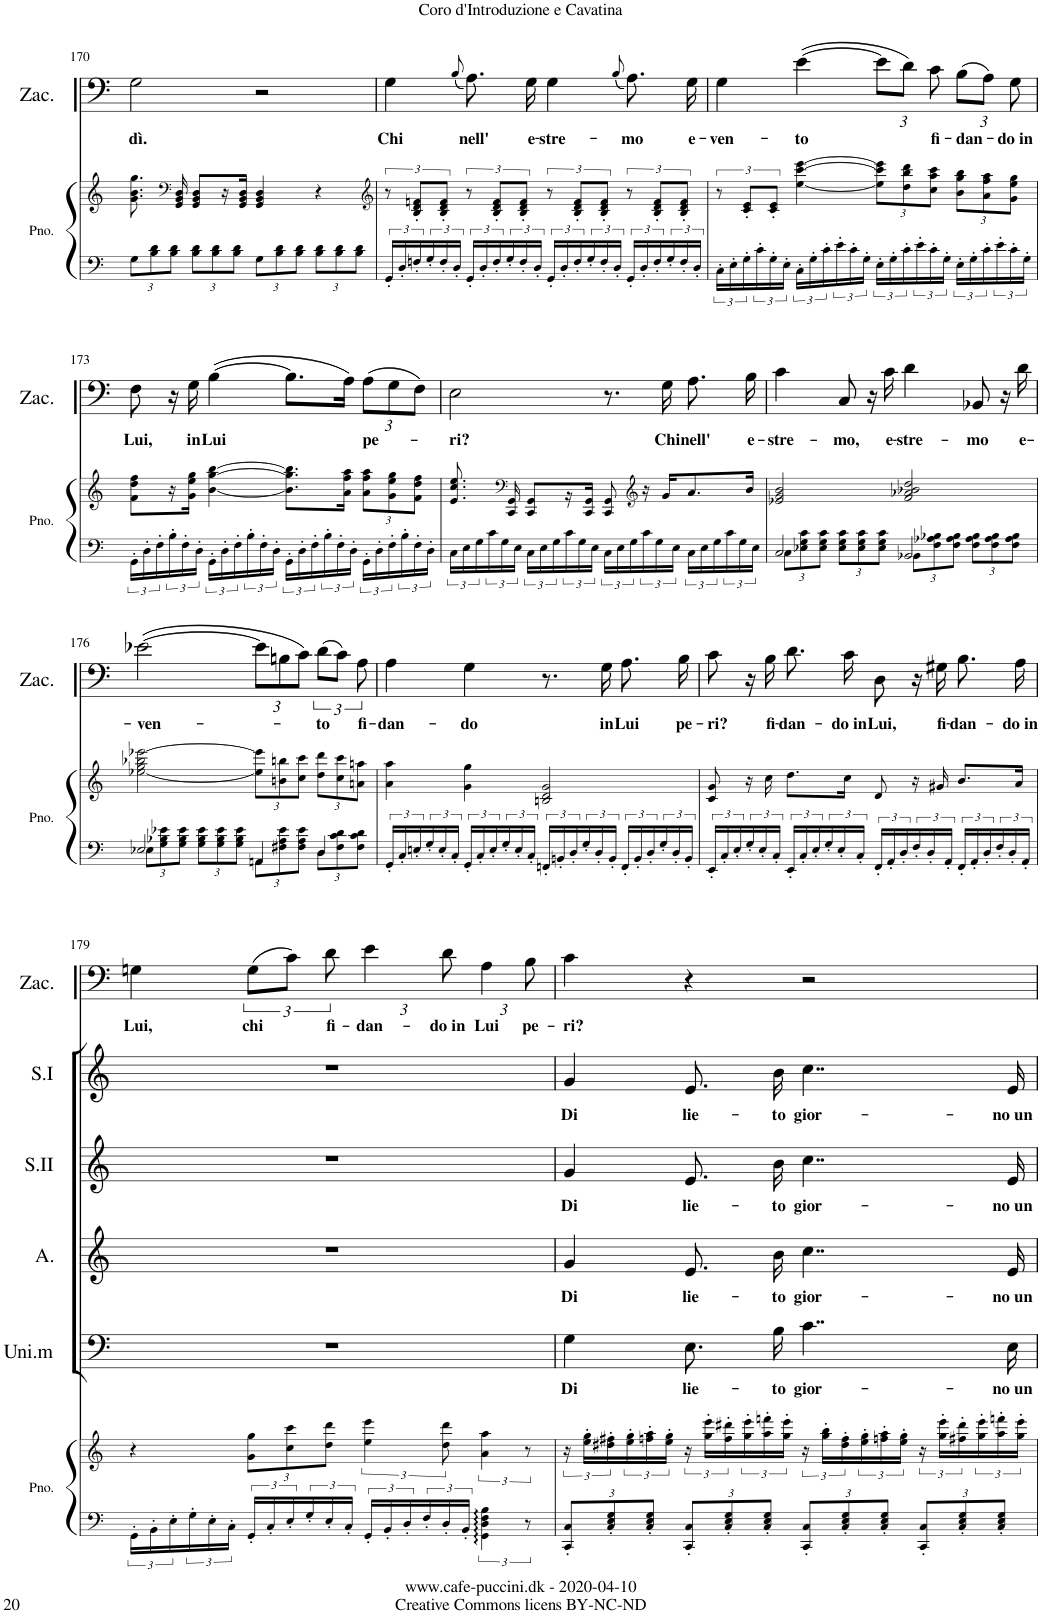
**kern	**kern	**kern	**text	**kern	**text	**kern	**text	**kern	**text	**kern	**text
*part6	*part6	*part5	*part5	*part4	*part4	*part3	*part3	*part2	*part2	*part1	*part1
*staff7	*staff6	*staff5	*staff5	*staff4	*staff4	*staff3	*staff3	*staff2	*staff2	*staff1	*staff1
*I"Piano	*	*I"Unison male	*	*I"Alto	*	*I"Soprano II	*	*I"Soprano I	*	*I"Zaccaria	*
*I'Pno.	*	*I'Uni.m	*	*I'A.	*	*I'S.II	*	*I'S.I	*	*I'Zac.	*
!!LO:PB:g=z
*clefF4	*clefG2	*clefF4	*	*clefG2	*	*clefG2	*	*clefG2	*	*clefF4	*
*k[]	*k[]	*k[]	*	*k[]	*	*k[]	*	*k[]	*	*k[]	*
*M4/4	*M4/4	*M4/4	*	*M4/4	*	*M4/4	*	*M4/4	*	*M4/4	*
*met(c)	*met(c)	*met(c)	*	*met(c)	*	*met(c)	*	*met(c)	*	*met(c)	*
*Xbrackettup	*	*	*	*	*	*	*	*	*	*	*
=170	=170	=170	=170	=170	=170	=170	=170	=170	=170	=170	=170
!	!	!	!	!	!	!	!	!	!	!	!LO:LY:b
12G\L	8.g\ 8.b\ 8.gg\	1r	.	1r	.	1r	.	1r	.	2G\	dì.
12B\ 12d\	.	.	.	.	.	.	.	.	.	.	.
12B\ 12d\J	.	.	.	.	.	.	.	.	.	.	.
*	*clefF4	*	*	*	*	*	*	*	*	*	*
.	16GG/ 16BB/ 16D/	.	.	.	.	.	.	.	.	.	.
12B\ 12d\L	8GG/ 8BB/ 8D/L	.	.	.	.	.	.	.	.	.	.
12B\ 12d\	.	.	.	.	.	.	.	.	.	.	.
.	16r	.	.	.	.	.	.	.	.	.	.
12B\ 12d\J	.	.	.	.	.	.	.	.	.	.	.
.	16GG/ 16BB/ 16D/JJ	.	.	.	.	.	.	.	.	.	.
12G\L	4GG/ 4BB/ 4D/	.	.	.	.	.	.	.	.	2r	.
12B\ 12d\	.	.	.	.	.	.	.	.	.	.	.
12B\ 12d\J	.	.	.	.	.	.	.	.	.	.	.
12B\ 12d\L	4r	.	.	.	.	.	.	.	.	.	.
12B\ 12d\	.	.	.	.	.	.	.	.	.	.	.
12B\ 12d\J	.	.	.	.	.	.	.	.	.	.	.
=171	=171	=171	=171	=171	=171	=171	=171	=171	=171	=171	=171
*	*clefG2	*	*	*	*	*	*	*	*	*	*
*brackettup	*	*	*	*	*	*	*	*	*	*	*
!	!	!	!	!	!	!	!	!	!	!	!LO:LY:b
24GG'/LL	12r	1r	.	1r	.	1r	.	1r	.	4G\	Chi
24D'/	.	.	.	.	.	.	.	.	.	.	.
24Fn'/	12B/' 12d/' 12fn/'L	.	.	.	.	.	.	.	.	.	.
24G'/	.	.	.	.	.	.	.	.	.	.	.
24F'/	12B/' 12d/' 12f/'J	.	.	.	.	.	.	.	.	.	.
24D'/JJ	.	.	.	.	.	.	.	.	.	.	.
.	.	.	.	.	.	.	.	.	.	(<8qB/	.
!	!	!	!	!	!	!	!	!	!	!	!LO:LY:b
24GG'/LL	12r	.	.	.	.	.	.	.	.	8.A\)	nell'
24D'/	.	.	.	.	.	.	.	.	.	.	.
24F'/	12B/' 12d/' 12f/'L	.	.	.	.	.	.	.	.	.	.
24G'/	.	.	.	.	.	.	.	.	.	.	.
24F'/	12B/' 12d/' 12f/'J	.	.	.	.	.	.	.	.	.	.
!	!	!	!	!	!	!	!	!	!	!	!LO:LY:b
.	.	.	.	.	.	.	.	.	.	16G\	e-
24D'/JJ	.	.	.	.	.	.	.	.	.	.	.
!	!	!	!	!	!	!	!	!	!	!	!LO:LY:b
24GG'/LL	12r	.	.	.	.	.	.	.	.	4G\	-stre-
24D'/	.	.	.	.	.	.	.	.	.	.	.
24F'/	12B/' 12d/' 12f/'L	.	.	.	.	.	.	.	.	.	.
24G'/	.	.	.	.	.	.	.	.	.	.	.
24F'/	12B/' 12d/' 12f/'J	.	.	.	.	.	.	.	.	.	.
24D'/JJ	.	.	.	.	.	.	.	.	.	.	.
.	.	.	.	.	.	.	.	.	.	(<8qB/	.
!	!	!	!	!	!	!	!	!	!	!	!LO:LY:b
24GG'/LL	12r	.	.	.	.	.	.	.	.	8.A\)	-mo
24D'/	.	.	.	.	.	.	.	.	.	.	.
24F'/	12B/' 12d/' 12f/'L	.	.	.	.	.	.	.	.	.	.
24G'/	.	.	.	.	.	.	.	.	.	.	.
24F'/	12B/' 12d/' 12f/'J	.	.	.	.	.	.	.	.	.	.
!	!	!	!	!	!	!	!	!	!	!	!LO:LY:b
.	.	.	.	.	.	.	.	.	.	16G\	e-
24D'/JJ	.	.	.	.	.	.	.	.	.	.	.
=172	=172	=172	=172	=172	=172	=172	=172	=172	=172	=172	=172
!	!	!	!	!	!	!	!	!	!	!	!LO:LY:b
24C'\LL	12r	1r	.	1r	.	1r	.	1r	.	4G\	-ven-
24E'\	.	.	.	.	.	.	.	.	.	.	.
24G'\	12c/' 12e/'L	.	.	.	.	.	.	.	.	.	.
24c'\	.	.	.	.	.	.	.	.	.	.	.
24G'\	12c/' 12e/'J	.	.	.	.	.	.	.	.	.	.
24E'\JJ	.	.	.	.	.	.	.	.	.	.	.
!	!	!	!	!	!	!	!	!	!	!	!LO:LY:b
24C'\LL	[4ee\ [4ccc\ [4eee\	.	.	.	.	.	.	.	.	(>[4e\	-to
24G'\	.	.	.	.	.	.	.	.	.	.	.
24c'\	.	.	.	.	.	.	.	.	.	.	.
24e'\	.	.	.	.	.	.	.	.	.	.	.
24c'\	.	.	.	.	.	.	.	.	.	.	.
24G'\JJ	.	.	.	.	.	.	.	.	.	.	.
*	*Xbrackettup	*	*	*	*	*	*	*	*	*Xbrackettup	*
24E'\LL	12ee\] 12ccc\] 12eee\]L	.	.	.	.	.	.	.	.	12e\L]	.
24G'\	.	.	.	.	.	.	.	.	.	.	.
24c'\	12dd\ 12bb\ 12ddd\	.	.	.	.	.	.	.	.	12d\J)	.
24e'\	.	.	.	.	.	.	.	.	.	.	.
!	!	!	!	!	!	!	!	!	!	!	!LO:LY:b
24c'\	12cc\ 12aa\ 12ccc\J	.	.	.	.	.	.	.	.	12c\	fi-
24G'\JJ	.	.	.	.	.	.	.	.	.	.	.
!	!	!	!	!	!	!	!	!	!	!	!LO:LY:b
24E'\LL	12b\ 12gg\ 12bb\L	.	.	.	.	.	.	.	.	(>12B\L	-dan-
24G'\	.	.	.	.	.	.	.	.	.	.	.
24c'\	12a\ 12ff\ 12aa\	.	.	.	.	.	.	.	.	12A\J)	.
24e'\	.	.	.	.	.	.	.	.	.	.	.
!	!	!	!	!	!	!	!	!	!	!	!LO:LY:b
24c'\	12g\ 12ee\ 12gg\J	.	.	.	.	.	.	.	.	12G\	do in
24G'\JJ	.	.	.	.	.	.	.	.	.	.	.
!!LO:LB:g=z
=173	=173	=173	=173	=173	=173	=173	=173	=173	=173	=173	=173
!	!	!	!	!	!	!	!	!	!	!	!LO:LY:b
24GG'\LL	8f\ 8dd\ 8ff\L	1r	.	1r	.	1r	.	1r	.	8F\	Lui,
24D'\	.	.	.	.	.	.	.	.	.	.	.
24F'\	.	.	.	.	.	.	.	.	.	.	.
24B'\	16r	.	.	.	.	.	.	.	.	16r	.
24F'\	.	.	.	.	.	.	.	.	.	.	.
!	!	!	!	!	!	!	!	!	!	!	!LO:LY:b
.	16g\ 16ee\ 16gg\JJ	.	.	.	.	.	.	.	.	16G\	in
24D'\JJ	.	.	.	.	.	.	.	.	.	.	.
!	!	!	!	!	!	!	!	!	!	!	!LO:LY:b
24GG'\LL	[4b\ [4gg\ [4bb\	.	.	.	.	.	.	.	.	(>[4B\	Lui
24D'\	.	.	.	.	.	.	.	.	.	.	.
24F'\	.	.	.	.	.	.	.	.	.	.	.
24B'\	.	.	.	.	.	.	.	.	.	.	.
24F'\	.	.	.	.	.	.	.	.	.	.	.
24D'\JJ	.	.	.	.	.	.	.	.	.	.	.
24GG'\LL	8.b\] 8.gg\] 8.bb\]L	.	.	.	.	.	.	.	.	8.B\L]	.
24D'\	.	.	.	.	.	.	.	.	.	.	.
24F'\	.	.	.	.	.	.	.	.	.	.	.
24B'\	.	.	.	.	.	.	.	.	.	.	.
24F'\	.	.	.	.	.	.	.	.	.	.	.
.	16a\ 16ff\ 16aa\Jk	.	.	.	.	.	.	.	.	16A\Jk)	.
24D'\JJ	.	.	.	.	.	.	.	.	.	.	.
!	!	!	!	!	!	!	!	!	!	!	!LO:LY:b
24GG'\LL	12a\ 12ff\ 12aa\L	.	.	.	.	.	.	.	.	(>12A\L	pe-
24D'\	.	.	.	.	.	.	.	.	.	.	.
24F'\	12g\ 12ee\ 12gg\	.	.	.	.	.	.	.	.	12G\	.
24B'\	.	.	.	.	.	.	.	.	.	.	.
24F'\	12f\ 12dd\ 12ff\J	.	.	.	.	.	.	.	.	12F\J)	.
24D'\JJ	.	.	.	.	.	.	.	.	.	.	.
=174	=174	=174	=174	=174	=174	=174	=174	=174	=174	=174	=174
!	!	!	!	!	!	!	!	!	!	!	!LO:LY:b
24C\LL	8.e/ 8.cc/ 8.ee/	1r	.	1r	.	1r	.	1r	.	2E\	-ri?
24E\	.	.	.	.	.	.	.	.	.	.	.
24G\	.	.	.	.	.	.	.	.	.	.	.
24c\	.	.	.	.	.	.	.	.	.	.	.
24G\	.	.	.	.	.	.	.	.	.	.	.
*	*clefF4	*	*	*	*	*	*	*	*	*	*
.	16CC/ 16GG/	.	.	.	.	.	.	.	.	.	.
24E\JJ	.	.	.	.	.	.	.	.	.	.	.
24C\LL	8CC/ 8GG/L	.	.	.	.	.	.	.	.	.	.
24E\	.	.	.	.	.	.	.	.	.	.	.
24G\	.	.	.	.	.	.	.	.	.	.	.
24c\	16r	.	.	.	.	.	.	.	.	.	.
24G\	.	.	.	.	.	.	.	.	.	.	.
.	16CC/ 16GG/JJ	.	.	.	.	.	.	.	.	.	.
24E\JJ	.	.	.	.	.	.	.	.	.	.	.
24C\LL	8CC/ 8GG/	.	.	.	.	.	.	.	.	8.r	.
24E\	.	.	.	.	.	.	.	.	.	.	.
24G\	.	.	.	.	.	.	.	.	.	.	.
*	*clefG2	*	*	*	*	*	*	*	*	*	*
24c\	16r	.	.	.	.	.	.	.	.	.	.
24G\	.	.	.	.	.	.	.	.	.	.	.
!	!	!	!	!	!	!	!	!	!	!	!LO:LY:b
.	16g/KL	.	.	.	.	.	.	.	.	16G\	Chi
24E\JJ	.	.	.	.	.	.	.	.	.	.	.
!	!	!	!	!	!	!	!	!	!	!	!LO:LY:b
24C\LL	8.a/	.	.	.	.	.	.	.	.	8.A\	nell'
24E\	.	.	.	.	.	.	.	.	.	.	.
24G\	.	.	.	.	.	.	.	.	.	.	.
24c\	.	.	.	.	.	.	.	.	.	.	.
24G\	.	.	.	.	.	.	.	.	.	.	.
!	!	!	!	!	!	!	!	!	!	!	!LO:LY:b
.	16b/Jk	.	.	.	.	.	.	.	.	16B\	e-
24E\JJ	.	.	.	.	.	.	.	.	.	.	.
=175	=175	=175	=175	=175	=175	=175	=175	=175	=175	=175	=175
*^	*	*	*	*	*	*	*	*	*	*	*
*	*Xbrackettup	*	*	*	*	*	*	*	*	*	*	*
!	!	!	!	!	!	!	!	!	!	!	!	!LO:LY:b
2C/	12C\L	2e-X/ 2g/ 2b/	1r	.	1r	.	1r	.	1r	.	4c\	-stre-
.	12E-X\ 12G\ 12c\	.	.	.	.	.	.	.	.	.	.	.
.	12E-\ 12G\ 12c\J	.	.	.	.	.	.	.	.	.	.	.
!	!	!	!	!	!	!	!	!	!	!	!	!LO:LY:b
.	12E-\ 12G\ 12c\L	.	.	.	.	.	.	.	.	.	8C/	-mo,
.	12E-\ 12G\ 12c\	.	.	.	.	.	.	.	.	.	.	.
.	.	.	.	.	.	.	.	.	.	.	16r	.
.	12E-\ 12G\ 12c\J	.	.	.	.	.	.	.	.	.	.	.
!	!	!	!	!	!	!	!	!	!	!	!	!LO:LY:b
.	.	.	.	.	.	.	.	.	.	.	16c\	e-
!	!	!	!	!	!	!	!	!	!	!	!	!LO:LY:b
2BB-X/	12BB-\L	2f/ 2a-X/ 2b-X/ 2dd/	.	.	.	.	.	.	.	.	4d\	-stre-
.	12F\ 12A-X\ 12B-X\	.	.	.	.	.	.	.	.	.	.	.
.	12F\ 12A-\ 12B-\J	.	.	.	.	.	.	.	.	.	.	.
!	!	!	!	!	!	!	!	!	!	!	!	!LO:LY:b
.	12F\ 12A-\ 12B-\L	.	.	.	.	.	.	.	.	.	8BB-X/	-mo
.	12F\ 12A-\ 12B-\	.	.	.	.	.	.	.	.	.	.	.
.	.	.	.	.	.	.	.	.	.	.	16r	.
.	12F\ 12A-\ 12B-\J	.	.	.	.	.	.	.	.	.	.	.
!	!	!	!	!	!	!	!	!	!	!	!	!LO:LY:b
.	.	.	.	.	.	.	.	.	.	.	16d\	e-
!!LO:LB:g=z
=176	=176	=176	=176	=176	=176	=176	=176	=176	=176	=176	=176	=176
!	!	!	!	!	!	!	!	!	!	!	!	!LO:LY:b
2E-X/	12E-\L	[2ee-X\ 2gg\ 2bb-X\ [2eee-X\	1r	.	1r	.	1r	.	1r	.	(>[2e-X\	-ven-
.	12G\ 12B-X\ 12e-X\	.	.	.	.	.	.	.	.	.	.	.
.	12G\ 12B-\ 12e-\J	.	.	.	.	.	.	.	.	.	.	.
.	12G\ 12B-\ 12e-\L	.	.	.	.	.	.	.	.	.	.	.
.	12G\ 12B-\ 12e-\	.	.	.	.	.	.	.	.	.	.	.
.	12G\ 12B-\ 12e-\J	.	.	.	.	.	.	.	.	.	.	.
4AA/	12AAn\L	12ee-\] 12eee-\]L	.	.	.	.	.	.	.	.	12e-\L]	.
.	12F#X\ 12A\ 12e-\	12bn\ 12bbn\	.	.	.	.	.	.	.	.	12Bn\	.
.	12F#\ 12A\ 12e-\J	12cc\ 12ccc\J	.	.	.	.	.	.	.	.	12c\J)	.
*	*	*	*	*	*	*	*	*	*	*	*brackettup	*
!	!	!	!	!	!	!	!	!	!	!	!	!LO:LY:b
4D/	12D\L	12dd\ 12ddd\L	.	.	.	.	.	.	.	.	(>12d\L	-to
.	12F#\ 12c\ 12d\	12cc\ 12ccc\	.	.	.	.	.	.	.	.	12c\J)	.
!	!	!	!	!	!	!	!	!	!	!	!	!LO:LY:b
.	12F#\ 12c\ 12d\J	12an\ 12aan\J	.	.	.	.	.	.	.	.	12A\	fi-
*v	*v	*	*	*	*	*	*	*	*	*	*	*
=177	=177	=177	=177	=177	=177	=177	=177	=177	=177	=177	=177
*brackettup	*	*	*	*	*	*	*	*	*	*	*
*^	*	*	*	*	*	*	*	*	*	*	*
!	!	!	!	!	!	!	!	!	!	!	!	!LO:LY:b
*v	*v	*	*	*	*	*	*	*	*	*	*	*
24GG'/LL	4a\ 4aa\	1r	.	1r	.	1r	.	1r	.	4A\	-dan-
24C'/	.	.	.	.	.	.	.	.	.	.	.
24En'/	.	.	.	.	.	.	.	.	.	.	.
24G'/	.	.	.	.	.	.	.	.	.	.	.
24E'/	.	.	.	.	.	.	.	.	.	.	.
24C'/JJ	.	.	.	.	.	.	.	.	.	.	.
!	!	!	!	!	!	!	!	!	!	!	!LO:LY:b
24GG'/LL	4g\ 4gg\	.	.	.	.	.	.	.	.	4G\	-do
24C'/	.	.	.	.	.	.	.	.	.	.	.
24E'/	.	.	.	.	.	.	.	.	.	.	.
24G'/	.	.	.	.	.	.	.	.	.	.	.
24E'/	.	.	.	.	.	.	.	.	.	.	.
24C'/JJ	.	.	.	.	.	.	.	.	.	.	.
24FFn'/LL	2Bn/ 2d/ 2g/	.	.	.	.	.	.	.	.	8.r	.
24BBn'/	.	.	.	.	.	.	.	.	.	.	.
24D'/	.	.	.	.	.	.	.	.	.	.	.
24G'/	.	.	.	.	.	.	.	.	.	.	.
24D'/	.	.	.	.	.	.	.	.	.	.	.
!	!	!	!	!	!	!	!	!	!	!	!LO:LY:b
.	.	.	.	.	.	.	.	.	.	16G\	in
24BB'/JJ	.	.	.	.	.	.	.	.	.	.	.
!	!	!	!	!	!	!	!	!	!	!	!LO:LY:b
24FF'/LL	.	.	.	.	.	.	.	.	.	8.A\	Lui
24BB'/	.	.	.	.	.	.	.	.	.	.	.
24D'/	.	.	.	.	.	.	.	.	.	.	.
24G'/	.	.	.	.	.	.	.	.	.	.	.
24D'/	.	.	.	.	.	.	.	.	.	.	.
!	!	!	!	!	!	!	!	!	!	!	!LO:LY:b
.	.	.	.	.	.	.	.	.	.	16B\	pe-
24BB'/JJ	.	.	.	.	.	.	.	.	.	.	.
=178	=178	=178	=178	=178	=178	=178	=178	=178	=178	=178	=178
!	!	!	!	!	!	!	!	!	!	!	!LO:LY:b
24EE'/LL	8c/ 8g/	1r	.	1r	.	1r	.	1r	.	8c\	-ri?
24C'/	.	.	.	.	.	.	.	.	.	.	.
24E'/	.	.	.	.	.	.	.	.	.	.	.
24G'/	16r	.	.	.	.	.	.	.	.	16r	.
24E'/	.	.	.	.	.	.	.	.	.	.	.
!	!	!	!	!	!	!	!	!	!	!	!LO:LY:b
.	16cc\	.	.	.	.	.	.	.	.	16B\	fi-
24C'/JJ	.	.	.	.	.	.	.	.	.	.	.
!	!	!	!	!	!	!	!	!	!	!	!LO:LY:b
24EE'/LL	8.dd\L	.	.	.	.	.	.	.	.	8.d\	-dan-
24C'/	.	.	.	.	.	.	.	.	.	.	.
24E'/	.	.	.	.	.	.	.	.	.	.	.
24G'/	.	.	.	.	.	.	.	.	.	.	.
24E'/	.	.	.	.	.	.	.	.	.	.	.
!	!	!	!	!	!	!	!	!	!	!	!LO:LY:b
.	16cc\Jk	.	.	.	.	.	.	.	.	16c\	do in
24C'/JJ	.	.	.	.	.	.	.	.	.	.	.
!	!	!	!	!	!	!	!	!	!	!	!LO:LY:b
24FF'/LL	8d/	.	.	.	.	.	.	.	.	8D\	Lui,
24AA'/	.	.	.	.	.	.	.	.	.	.	.
24D'/	.	.	.	.	.	.	.	.	.	.	.
24F'/	16r	.	.	.	.	.	.	.	.	16r	.
24D'/	.	.	.	.	.	.	.	.	.	.	.
!	!	!	!	!	!	!	!	!	!	!	!LO:LY:b
.	16g#X/	.	.	.	.	.	.	.	.	16G#X\	fi-
24AA'/JJ	.	.	.	.	.	.	.	.	.	.	.
!	!	!	!	!	!	!	!	!	!	!	!LO:LY:b
24FF'/LL	8.b/L	.	.	.	.	.	.	.	.	8.B\	-dan-
24AA'/	.	.	.	.	.	.	.	.	.	.	.
24D'/	.	.	.	.	.	.	.	.	.	.	.
24F'/	.	.	.	.	.	.	.	.	.	.	.
24D'/	.	.	.	.	.	.	.	.	.	.	.
!	!	!	!	!	!	!	!	!	!	!	!LO:LY:b
.	16a/Jk	.	.	.	.	.	.	.	.	16A\	do in
24AA'/JJ	.	.	.	.	.	.	.	.	.	.	.
!!LO:LB:g=z
=179	=179	=179	=179	=179	=179	=179	=179	=179	=179	=179	=179
!	!	!	!	!	!	!	!	!	!	!	!LO:LY:b
24GG'\LL	4r	1r	.	1r	.	1r	.	1r	.	4Gn\	Lui,
24BB'\	.	.	.	.	.	.	.	.	.	.	.
24E'\	.	.	.	.	.	.	.	.	.	.	.
24G'\	.	.	.	.	.	.	.	.	.	.	.
24E'\	.	.	.	.	.	.	.	.	.	.	.
24C'\JJ	.	.	.	.	.	.	.	.	.	.	.
!	!	!	!	!	!	!	!	!	!	!	!LO:LY:b
24GG'/LL	12g\ 12gg\L	.	.	.	.	.	.	.	.	(>12G\L	chi
24C'/	.	.	.	.	.	.	.	.	.	.	.
24E'/	12cc\ 12ccc\	.	.	.	.	.	.	.	.	12c\J)	.
24G'/	.	.	.	.	.	.	.	.	.	.	.
!	!	!	!	!	!	!	!	!	!	!	!LO:LY:b
24E'/	12dd\ 12ddd\J	.	.	.	.	.	.	.	.	12d\	fi-
24C'/JJ	.	.	.	.	.	.	.	.	.	.	.
*	*brackettup	*	*	*	*	*	*	*	*	*Xbrackettup	*
!	!	!	!	!	!	!	!	!	!	!	!LO:LY:b
24GG'/LL	6ee\ 6eee\	.	.	.	.	.	.	.	.	6e\	-dan-
24BB'/	.	.	.	.	.	.	.	.	.	.	.
24D'/	.	.	.	.	.	.	.	.	.	.	.
24F'/	.	.	.	.	.	.	.	.	.	.	.
!	!	!	!	!	!	!	!	!	!	!	!LO:LY:b
24D'/	12dd\ 12ddd\	.	.	.	.	.	.	.	.	12d\	do in
24BB'/JJ	.	.	.	.	.	.	.	.	.	.	.
!	!	!	!	!	!	!	!	!	!	!	!LO:LY:b
6GG\ 6D\ 6F\ 6B\	6a\ 6aa\	.	.	.	.	.	.	.	.	6A\	Lui
!	!	!	!	!	!	!	!	!	!	!	!LO:LY:b
12r	12r	.	.	.	.	.	.	.	.	12B\	pe-
=180	=180	=180	=180	=180	=180	=180	=180	=180	=180	=180	=180
*Xbrackettup	*	*	*	*	*	*	*	*	*	*	*
!	!	!	!LO:LY:b	!	!LO:LY:b	!	!LO:LY:b	!	!LO:LY:b	!	!LO:LY:b
12CC/' 12C/'L	24r	4G\	Di	4g/	Di	4g/	Di	4g/	Di	4c\	-ri?
.	24ee\' 24gg\'LL	.	.	.	.	.	.	.	.	.	.
12C/' 12E/' 12G/'	24dd#X\' 24ff#X\'	.	.	.	.	.	.	.	.	.	.
.	24ee\' 24gg\'	.	.	.	.	.	.	.	.	.	.
12C/' 12E/' 12G/'J	24ffn\' 24aa\'	.	.	.	.	.	.	.	.	.	.
.	24ee\' 24gg\'JJ	.	.	.	.	.	.	.	.	.	.
!	!	!	!LO:LY:b	!	!LO:LY:b	!	!LO:LY:b	!	!LO:LY:b	!	!
12CC/' 12C/'L	24r	8.E\L	lie-	8.e/L	lie-	8.e/L	lie-	8.e/L	lie-	4r	.
.	24gg\' 24eee\'LL	.	.	.	.	.	.	.	.	.	.
12C/' 12E/' 12G/'	24ff\' 24ddd#X\'	.	.	.	.	.	.	.	.	.	.
.	24gg\' 24eee\'	.	.	.	.	.	.	.	.	.	.
12C/' 12E/' 12G/'J	24aa\' 24fffn\'	.	.	.	.	.	.	.	.	.	.
!	!	!	!LO:LY:b	!	!LO:LY:b	!	!LO:LY:b	!	!LO:LY:b	!	!
.	.	16B\Jk	-to	16b/Jk	-to	16b/Jk	-to	16b/Jk	-to	.	.
.	24gg\' 24eee\'JJ	.	.	.	.	.	.	.	.	.	.
!	!	!	!LO:LY:b	!	!LO:LY:b	!	!LO:LY:b	!	!LO:LY:b	!	!
12CC/' 12C/'L	24r	4..c\	gior-	4..cc\	gior-	4..cc\	gior-	4..cc\	gior-	2r	.
.	24gg\' 24bb\'LL	.	.	.	.	.	.	.	.	.	.
12C/' 12E/' 12G/'	24dd#\' 24ff\'	.	.	.	.	.	.	.	.	.	.
.	24ee\' 24gg\'	.	.	.	.	.	.	.	.	.	.
12C/' 12E/' 12G/'J	24ffn\' 24aa\'	.	.	.	.	.	.	.	.	.	.
.	24ee\' 24gg\'JJ	.	.	.	.	.	.	.	.	.	.
12CC/' 12C/'L	24r	.	.	.	.	.	.	.	.	.	.
.	24gg\' 24eee\'LL	.	.	.	.	.	.	.	.	.	.
12C/' 12E/' 12G/'	24ff#X\' 24ddd#\'	.	.	.	.	.	.	.	.	.	.
.	24gg\' 24eee\'	.	.	.	.	.	.	.	.	.	.
12C/' 12E/' 12G/'J	24aa\' 24fffn\'	.	.	.	.	.	.	.	.	.	.
!	!	!	!LO:LY:b	!	!LO:LY:b	!	!LO:LY:b	!	!LO:LY:b	!	!
.	.	16E\	no un	16e/	no un	16e/	no un	16e/	no un	.	.
.	24gg\' 24eee\'JJ	.	.	.	.	.	.	.	.	.	.
=	=	=	=	=	=	=	=	=	=	=	=
*-	*-	*-	*-	*-	*-	*-	*-	*-	*-	*-	*-
